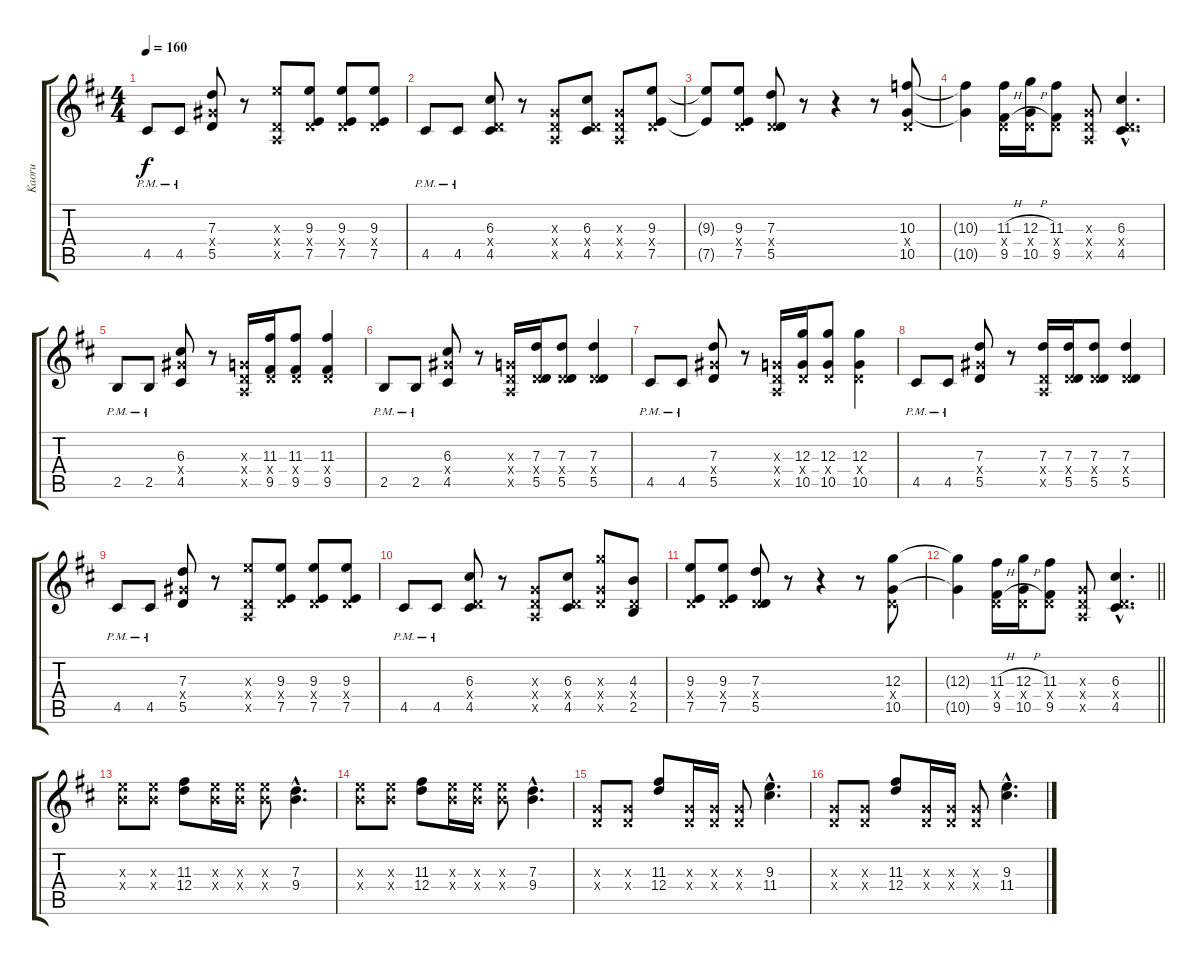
\track ("Kaoru" "Kaoru") {instrument distortionguitar}
\staff {score tabs}
\tuning (E4 B3 G3 D3 A2 E2) {hide}
\ts (4 4)
\tempo 160
\clef g2
\ks d
4.5{pm}.8{dy f} 4.5{pm}.8 (7.3 6.4{x} 5.5).8 r.8 (9.3{x} 0.4{x} 0.5{x}).8 (9.3 0.4{x} 7.5).8 (9.3 0.4{x} 7.5).8 (9.3 0.4{x} 7.5).8 |
4.5{pm}.8 4.5{pm}.8 (6.3 0.4{x} 4.5).8 r.8 (0.3{x} 0.4{x} 0.5{x}).8 (6.3 0.4{x} 4.5).8 (0.3{x} 0.4{x} 0.5{x}).8 (9.3 0.4{x} 7.5).8 |
(9.3{t} 7.5{t}).8 (9.3 0.4{x} 7.5).8 (7.3 0.4{x} 5.5).8 r.8 r.4 r.8 (10.3 0.4{x} 10.5).8 |
(10.3{t} 10.5{t}).4 (11.3{h} 0.4{x} 9.5{h}).16 (12.3{h} 0.4{x} 10.5{h}).16 (11.3 0.4{x} 9.5).8 (0.3{x} 0.4{x} 0.5{x}).8 (6.3{hac} 0.4{hac x} 4.5{hac}).4{d} |
2.5{pm}.8 2.5{pm}.8 (6.3 6.4{x} 4.5).8 r.8 (0.3{x} 0.4{x} 0.5{x}).16 (11.3 0.4{x} 9.5).16 (11.3 0.4{x} 9.5).8 (11.3 0.4{x} 9.5).4 |
2.5{pm}.8 2.5{pm}.8 (6.3 6.4{x} 4.5).8 r.8 (0.3{x} 0.4{x} 0.5{x}).16 (7.3 0.4{x} 5.5).16 (7.3 0.4{x} 5.5).8 (7.3 0.4{x} 5.5).4 |
4.5{pm}.8 4.5{pm}.8 (7.3 6.4{x} 5.5).8 r.8 (0.3{x} 0.4{x} 0.5{x}).16 (12.3 0.4{x} 10.5).16 (12.3 0.4{x} 10.5).8 (12.3 0.4{x} 10.5).4 |
4.5{pm}.8 4.5{pm}.8 (7.3 6.4{x} 5.5).8 r.8 (7.3 0.4{x} 0.5{x}).16 (7.3 0.4{x} 5.5).16 (7.3 0.4{x} 5.5).8 (7.3 0.4{x} 5.5).4 |
4.5{pm}.8 4.5{pm}.8 (7.3 6.4{x} 5.5).8 r.8 (9.3{x} 0.4{x} 0.5{x}).8 (9.3 0.4{x} 7.5).8 (9.3 0.4{x} 7.5).8 (9.3 0.4{x} 7.5).8 |
4.5{pm}.8 4.5{pm}.8 (6.3 0.4{x} 4.5).8 r.8 (0.3{x} 0.4{x} 0.5{x}).8 (6.3 0.4{x} 4.5).8 (12.3{x} 0.4{x} 10.5{x}).8 (4.3 0.4{x} 2.5).8 |
(9.3 0.4{x} 7.5).8 (9.3 0.4{x} 7.5).8 (7.3 0.4{x} 5.5).8 r.8 r.4 r.8 (12.3 0.4{x} 10.5).8 |
\barLineRight lightlight
(12.3{t} 10.5{t}).4 (11.3{h} 0.4{x} 9.5{h}).16 (12.3{h} 0.4{x} 10.5{h}).16 (11.3 0.4{x} 9.5).8 (0.3{x} 0.4{x} 0.5{x}).8 (6.3{hac} 0.4{hac x} 4.5{hac}).4{d} |
(9.3{x} 9.4{x}).8 (9.3{x} 9.4{x}).8 (11.3 12.4).8 (9.3{x} 9.4{x}).16 (9.3{x} 9.4{x}).16 (9.3{x} 9.4{x}).8 (7.3{hac} 9.4{hac}).4{d} |
(9.3{x} 9.4{x}).8 (9.3{x} 9.4{x}).8 (11.3 12.4).8 (9.3{x} 9.4{x}).16 (9.3{x} 9.4{x}).16 (9.3{x} 9.4{x}).8 (7.3{hac} 9.4{hac}).4{d} |
(0.3{x} 0.4{x}).8 (0.3{x} 0.4{x}).8 (11.3 12.4).8 (0.3{x} 0.4{x}).16 (0.3{x} 0.4{x}).16 (0.3{x} 0.4{x}).8 (9.3{hac} 11.4{hac}).4{d} |
(0.3{x} 0.4{x}).8 (0.3{x} 0.4{x}).8 (11.3 12.4).8 (0.3{x} 0.4{x}).16 (0.3{x} 0.4{x}).16 (0.3{x} 0.4{x}).8 (9.3{hac} 11.4{hac}).4{d}
